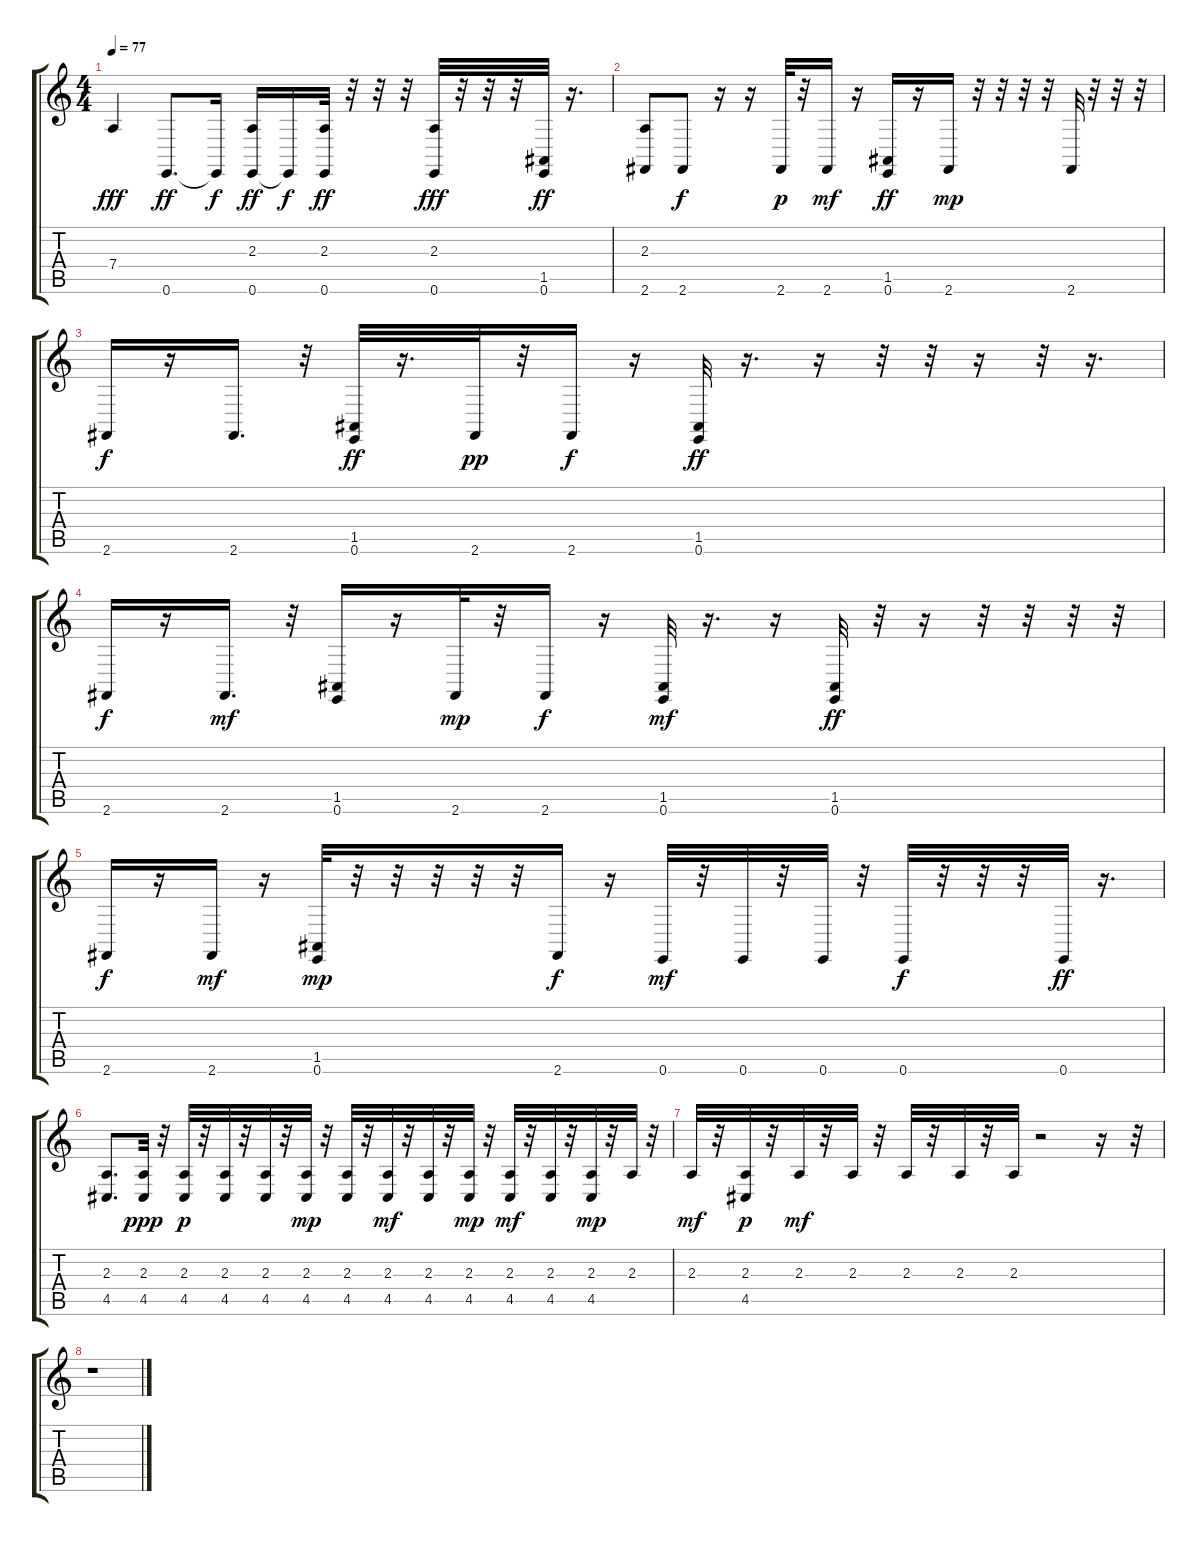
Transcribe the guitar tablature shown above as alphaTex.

\track "" {instrument electricgrandpiano}
\staff {score tabs}
\tuning (E4 B3 G3 D3 A2 E2) {hide}
\ts (4 4)
\tempo 77
\clef g2
\ks c
7.4.4{dy fff} 0.6.8{d dy ff} 0.6{t}.16{dy f} (2.3 0.6).16{dy ff} 0.6{t}.16{dy f} (2.3 0.6).32{dy ff} r.32 r.32 r.32 (2.3 0.6).32{dy fff} r.32 r.32 r.32 (1.5 0.6).32{dy ff} r.16{d} |
(2.3 2.6).8 2.6.8{dy f} r.16 r.16 2.6.32{dy p} r.32 2.6.16{dy mf} r.16 (1.5 0.6).16{dy ff} r.16 2.6.16{dy mp} r.32 r.32 r.32 r.32 2.6.32 r.32 r.32 r.32 |
2.6.16{dy f} r.16 2.6.16{d} r.32 (1.5 0.6).32{dy ff} r.16{d} 2.6.32{dy pp} r.32 2.6.16{dy f} r.16 (1.5 0.6).32{dy ff} r.16{d} r.16 r.32 r.32 r.16 r.32 r.16{d} |
2.6.16{dy f} r.16 2.6.16{d dy mf} r.32 (1.5 0.6).16 r.16 2.6.32{dy mp} r.32 2.6.16{dy f} r.16 (1.5 0.6).32{dy mf} r.16{d} r.16 (1.5 0.6).32{dy ff} r.32 r.16 r.32 r.32 r.32 r.32 |
2.6.16{dy f} r.16 2.6.16{dy mf} r.16 (1.5 0.6).32{dy mp} r.32 r.32 r.32 r.32 r.32 2.6.16{dy f} r.16 0.6.32{dy mf} r.32 0.6.32 r.32 0.6.32 r.32 0.6.32{dy f} r.32 r.32 r.32 0.6.32{dy ff} r.16{d} |
(2.3 4.5).8{d} (2.3 4.5).32{dy ppp} r.32 (2.3 4.5).32{dy p} r.32 (2.3 4.5).32 r.32 (2.3 4.5).32 r.32 (2.3 4.5).32{dy mp} r.32 (2.3 4.5).32 r.32 (2.3 4.5).32{dy mf} r.32 (2.3 4.5).32 r.32 (2.3 4.5).32{dy mp} r.32 (2.3 4.5).32{dy mf} r.32 (2.3 4.5).32 r.32 (2.3 4.5).32{dy mp} r.32 2.3.32 r.32 |
2.3.32{dy mf} r.32 (2.3 4.5).32{dy p} r.32 2.3.32{dy mf} r.32 2.3.32 r.32 2.3.32 r.32 2.3.32 r.32 2.3.32 r.2 r.16 r.32 |
r.1
